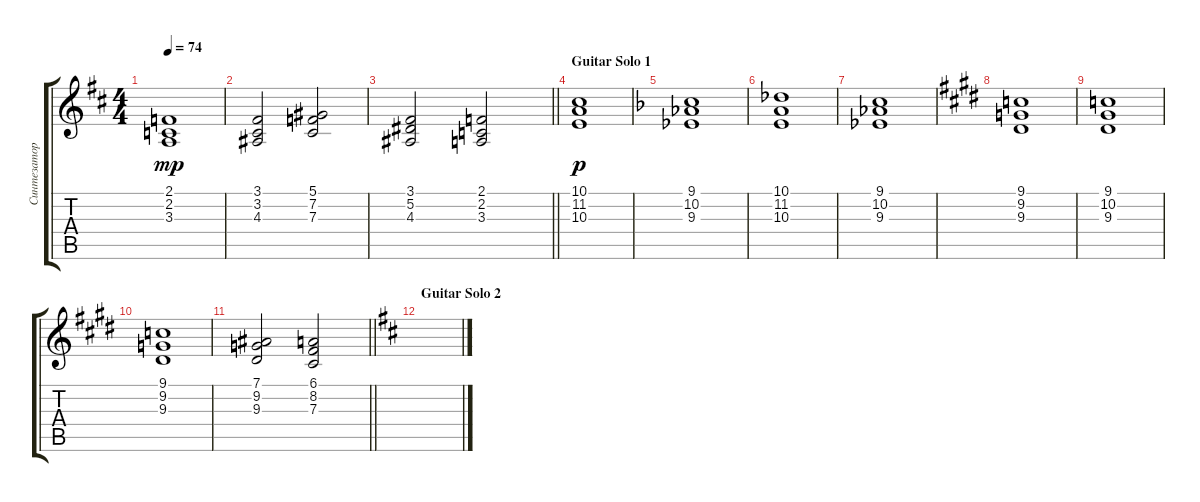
\track ("Синтезатор 2" "Синтезатор") {instrument stringensemble1}
\staff {score tabs}
\tuning (Eb4 Bb3 Gb3 Db3 Ab2 Eb2) {hide}
\ts (4 4)
\tempo 74
\clef g2
\ks bminor
(2.1 2.2 3.3).1{dy mp} |
(3.1 3.2 4.3).2 (5.1 7.2 7.3).2 |
\barLineRight lightlight
(3.1 5.2 4.3).2 (2.1 2.2 3.3).2 |
\section ("" "Guitar Solo 1")
(10.1 11.2 10.3).1{dy p} |
\ks dminor
(9.1 10.2 9.3).1 |
(10.1 11.2 10.3).1 |
(9.1 10.2 9.3).1 |
\ks c#minor
(9.1 9.2 9.3).1 |
(9.1 10.2 9.3).1 |
(9.1 9.2 9.3).1 |
\barLineRight lightlight
(7.1 9.2 9.3).2 (6.1 8.2 7.3).2 |
\section ("" "Guitar Solo 2")
\ks bminor
